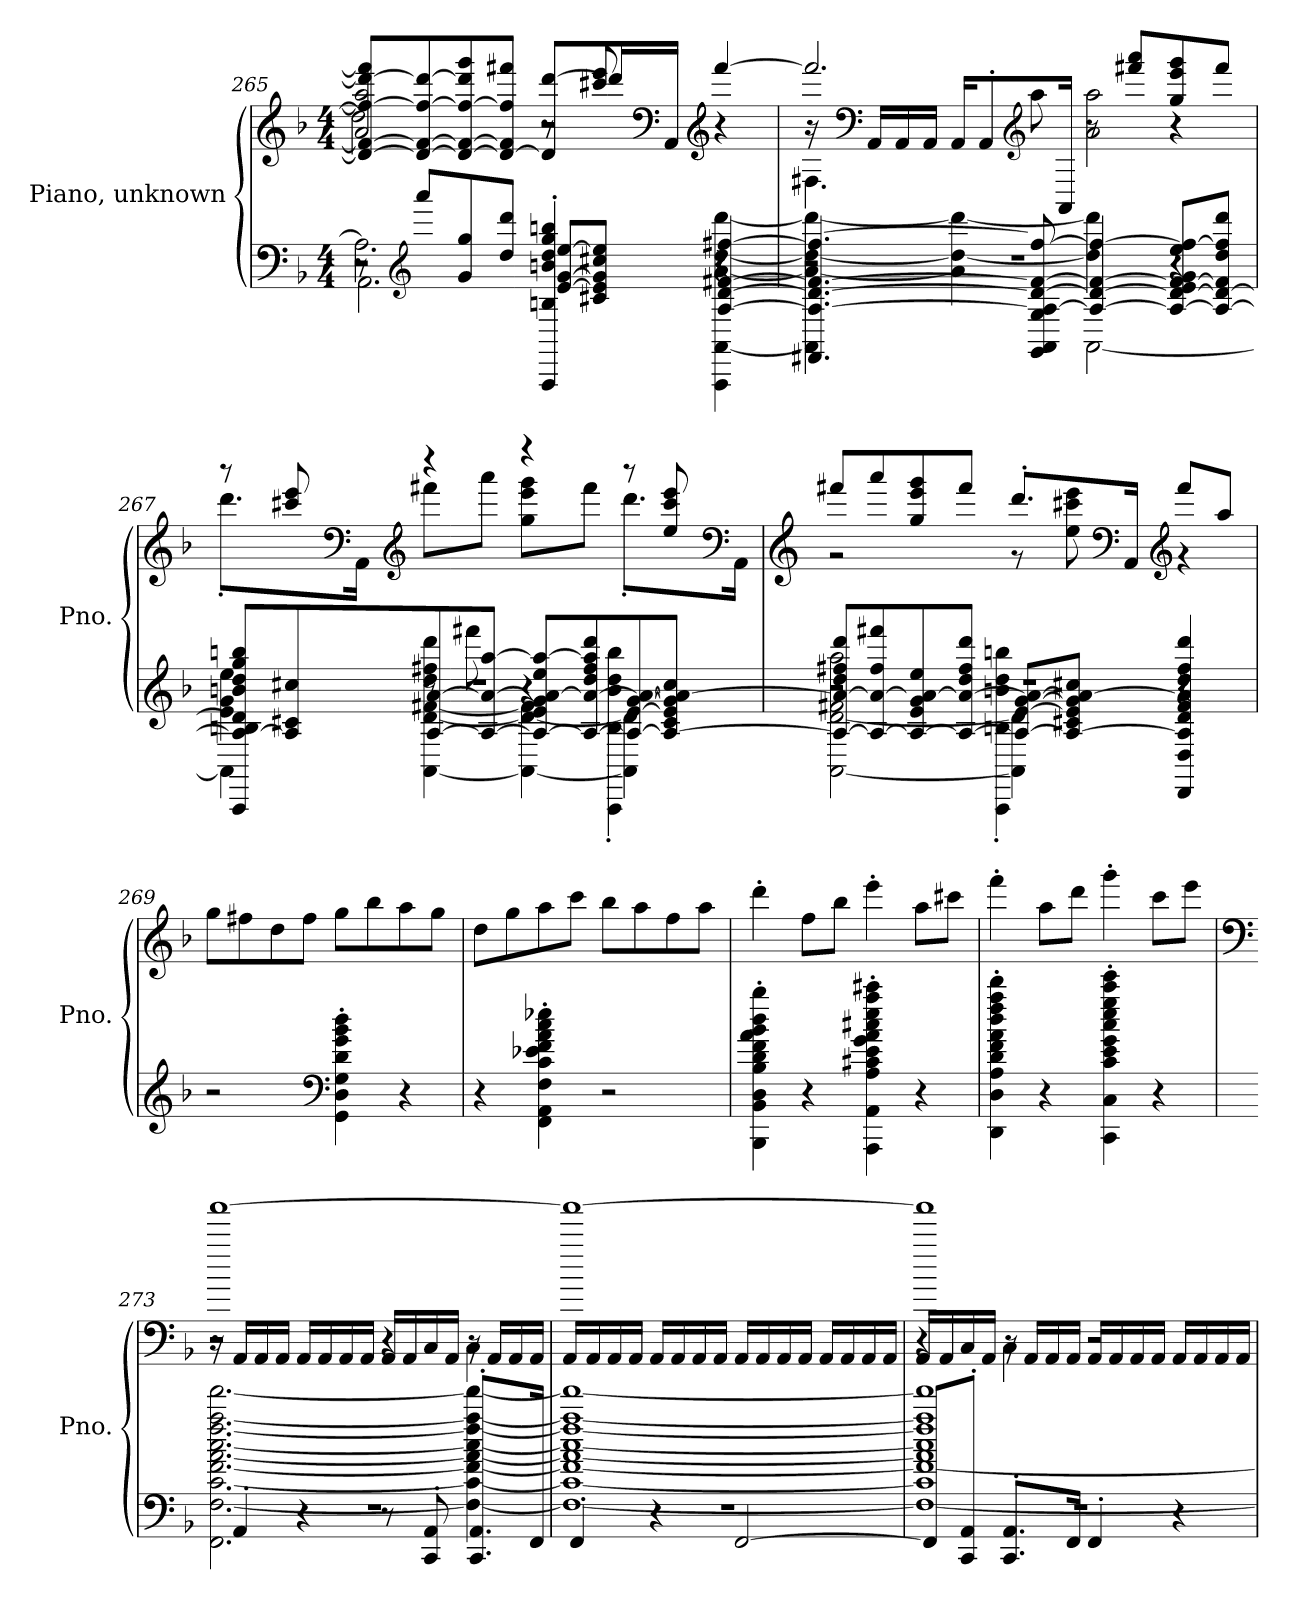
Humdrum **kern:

**kern	**kern
*part1	*part1
*staff2	*staff1
*I"Piano, unknown	*
*I'Pno.	*
*clefF4	*clefG2
*k[b-]	*k[b-]
*M4/4	*M4/4
=265	=265
*^	*^
*	*^	*	*^
*	*	*^	*	*	*
2r	2.A\]	8r	2.AA\	2a/ 2aa/	2dd\]	8d/_ 8f#/_ 8ff#/_ 8ddd/_ 8fff#/]L
*clefG2	*	*	*	*	*	*
.	.	8aaa/L	.	.	.	8d/_ 8f#/_ 8ff#/_ 8ddd/_
.	.	8g/ 8gg/	.	.	.	8d/_ 8f#/_ 8ff#/_ 8ddd/] 8ggg/
.	.	8dd/ 8ddd/J	.	.	.	8d/_ 8f#/] 8ff#/] 8fff#X/J
4AAA/' 4Bn/' 4bn/' 4dd/' 4gg/' 4bbn/'	.	[8e/ [8g/ [8ee/L	.	8r	2r	8d/] [8ddd/L
.	.	8c#X/ 8e/] 8g/] 8cc#X/ 8ee/]J	.	8ccc#X/ 8eee/	.	16ddd/L]
*	*	*	*	*clefF4	*	*
.	.	.	.	.	.	16AA/JJ
*	*	*	*	*clefG2	*	*
4r	4AAA\ [4AA\ [4a\ [4dd\ [4ddd\	[4A/ [4d/ [4f#X/ [4ff#X/	4r	[4fff#/	.	4r
!!LO:LB:g=z	!!	!!
=266	=266	=266	=266	=266	=266	=266
1r	4AA\] 4a\_ 4dd\_ 4ddd\_	4.FF#X/ 4.A/_ 4.d/_ 4.f#/_ 4.ff#/_	2r	2.fff#/]	4.F#X\	16r
*	*	*	*	*clefF4	*	*
.	.	.	.	.	.	16AA/LL
.	.	.	.	.	.	16AA/
.	.	.	.	.	.	16AA/JJ
.	4a\] 4dd\_ 4ddd\_	.	.	.	.	16AA/KL
.	.	.	.	.	.	8AA'/
*	*	*	*	*clefG2	*	*
.	.	8GG/ 8AA/ 8G/ 8A/_ 8d/_ 8f#/_ 8ff#/_	.	.	8aa\	.
.	.	.	.	.	.	16AA/Jk
.	4dd\] 4ddd\]	4A/_ 4d/_ 4f#/_ 4ff#/_	[2AA\	.	2a\ 2aa\	8r
.	.	.	.	.	.	8fff#X/ 8aaa/L
.	4r	8A/_ 8d/_ 8e/ 8f#/_ 8g/ 8ee/ 8ff#/_L	.	4r	.	8gg/ 8eee/ 8ggg/
.	.	8A/_ 8d/_ 8f#/] 8dd/ 8ff#/] 8ddd/J	.	.	.	8fff#/J
*	*	*	*	*	*v	*v
!!LO:LB:g=z
=267	=267	=267	=267	=267	=267
1r	4e\ 4g\ 4ee\	8AAA/ 8A/_ 8Bn/ 8d/] 8bn/ 8dd/ 8gg/ 8bbn/L	4AA\]	8r	8.ddd'\L
.	.	8A/] 8c#X/ 8cc#X/	.	8ccc#X/ 8eee/	.
*	*	*	*	*clefF4	*
.	.	.	.	.	16AA\Jk
*	*	*	*	*clefG2	*
.	[4AA\ [4d\ [4f#X\ 4dd\ 4ff#X\ 4ddd\	[8A/ [8a/	8r	4r	8fff#X\L
.	.	8A/_ 8a/_ [8aa/J	8fff#X\	.	8aaa\J
.	4AA\_ 4d\_ 4f#\]	8A/_ 8e/ 8g/ 8a/_ 8ee/ 8aa/_L	4r	4r	8gg\ 8eee\ 8ggg\L
.	.	8A/_ 8a/_ 8dd/ 8ff#/ 8aa/] 8ddd/	.	.	8fff#\J
.	4AA\] 4d\]	8A/_ [8e/ [8g/ 8a/_	4AAA\' 4B\' 4b\' 4dd\' 4bb\'	8r	8.ddd'\L
.	.	8A/_ 8c#/ 8e/] 8g/] 8a/_ 8cc#/J	.	8ee/ 8ccc#/ 8eee/	.
*	*	*	*	*clefF4	*
.	.	.	.	.	16AA\Jk
!!LO:LB:g=z	!!
=268	=268	=268	=268	=268	=268
*	*	*	*	*clefG2	*
1r	[2AA\ [2d\ 2f#X\ 2aa\	8A/_ 8a/_ 8dd/ 8ff#X/ 8ddd/L	2r	8fff#X/L	2r
.	.	8A/_ 8a/_ 8ff#/ 8fff#X/	.	8aaa/	.
.	.	8A/_ 8e/ 8g/ 8a/_ 8ee/	.	8gg/ 8eee/ 8ggg/	.
.	.	8A/_ 8a/_ 8dd/ 8ff#/ 8ddd/J	.	8fff#/J	.
.	4AA\] 4d\]	8A/_ [8e/ [8g/ 8a/_L	4AAA\' 4Bn\' 4bn\' 4dd\' 4bbn\'	8.ddd'/L	8r
.	.	8A/_ 8c#X/ 8e/] 8g/] 8a/_ 8cc#X/J	.	.	8ee\ 8ccc#X\ 8eee\
*	*	*	*	*clefF4	*
.	.	.	.	16AA/Jk	.
*	*	*	*	*clefG2	*
.	4r	4DD/ 4D/ 4A/] 4d/ 4f#/ 4a/] 4dd/ 4ff#/ 4ddd/	4r	8fff#/L	4r
.	.	.	.	8aa/J	.
*v	*v	*v	*v	*	*
*	*v	*v
=269	=269
2r	8gg\L
.	8ff#X\
.	8dd\
.	8ff#\J
*clefF4	*
4GG\' 4D\' 4G\' 4d\' 4g\' 4b-\' 4dd\'	8gg\L
.	8bb-\
4r	8aa\
.	8gg\J
=270	=270
4r	8dd\L
.	8gg\
4FF\' 4AA\' 4F\' 4c\' 4e-X\' 4f\' 4a\' 4cc\' 4ee-X\'	8aa\
.	8ccc\J
2r	8bb-\L
.	8aa\
.	8ff\
.	8aa\J
!!LO:LB:g=z
=271	=271
4BBB-\' 4BB-\' 4D\' 4B-\' 4d\' 4f\' 4a\' 4b-\' 4dd\' 4bb-\'	4ddd'\
4r	8ff\L
.	8bb-\J
4AAA\' 4AA\' 4A\' 4c#X\' 4e\' 4g\' 4a\' 4cc#X\' 4ee\' 4aa\' 4ccc#X\'	4eee'\
4r	8aa\L
.	8ccc#X\J
=272	=272
4DD\' 4D\' 4A\' 4d\' 4f\' 4a\' 4dd\' 4ff\' 4aa\' 4ddd\'	4fff'\
4r	8aa\L
.	8ddd\J
4CC\' 4C\' 4c\' 4e\' 4g\' 4cc\' 4ee\' 4gg\' 4ccc\' 4eee\'	4ggg'\
4r	8ccc\L
.	8eee\J
=273	=273
*	*clefF4
*^	*^
*	*^	*	*^
1r	2.FF\ [2.F\ [2.c\ [2.f\ [2.a\ [2.cc\ [2.ff\ [2.aa\ [2.fff\	4AA'/	[1aaa	2r	16r
.	.	.	.	.	16AA/LL
.	.	.	.	.	16AA/
.	.	.	.	.	16AA/JJ
.	.	4r	.	.	16AA/LL
.	.	.	.	.	16AA/
.	.	.	.	.	16AA/
.	.	.	.	.	16AA/JJ
.	.	8r	.	4r	16AA/LL
.	.	.	.	.	16AA/
.	.	8CC/' 8AA/'	.	.	16C/
.	.	.	.	.	16AA/JJ
.	4F\_ 4c\_ 4f\_ 4a\_ 4cc\_ 4ff\_ 4aa\_ 4fff\_	8.CC/' 8.AA/'L	.	4C\	16r
.	.	.	.	.	16AA/LL
.	.	.	.	.	16AA/
.	.	16FF/Jk	.	.	16AA/JJ
*	*	*	*	*v	*v
!!LO:PB:g=z
=274	=274	=274	=274	=274
1r	1F_ 1c_ 1f_ 1a_ 1cc_ 1ff_ 1aa_ 1fff_	4FF'/	1aaa_	16AA/LL
.	.	.	.	16AA/
.	.	.	.	16AA/
.	.	.	.	16AA/JJ
.	.	4r	.	16AA/LL
.	.	.	.	16AA/
.	.	.	.	16AA/
.	.	.	.	16AA/JJ
.	.	[2FF/	.	16AA/LL
.	.	.	.	16AA/
.	.	.	.	16AA/
.	.	.	.	16AA/JJ
.	.	.	.	16AA/LL
.	.	.	.	16AA/
.	.	.	.	16AA/
.	.	.	.	16AA/JJ
=275	=275	=275	=275	=275
*	*	*	*	*^
1r	1F_ 1c] 1f_ 1a] 1cc] 1ff] 1aa] 1fff]	8FF/L]	1aaa]	4r	16AA/LL
.	.	.	.	.	16AA/
.	.	8CC/' 8AA/'J	.	.	16C/
.	.	.	.	.	16AA/JJ
.	.	8.CC/' 8.AA/'L	.	4C\	16r
.	.	.	.	.	16AA/LL
.	.	.	.	.	16AA/
.	.	16FF/Jk	.	.	16AA/JJ
.	.	4FF'/	.	2r	16AA/LL
.	.	.	.	.	16AA/
.	.	.	.	.	16AA/
.	.	.	.	.	16AA/JJ
.	.	4r	.	.	16AA/LL
.	.	.	.	.	16AA/
.	.	.	.	.	16AA/
.	.	.	.	.	16AA/JJ
*v	*v	*v	*	*	*
*	*v	*v	*v
=	=
*-	*-
